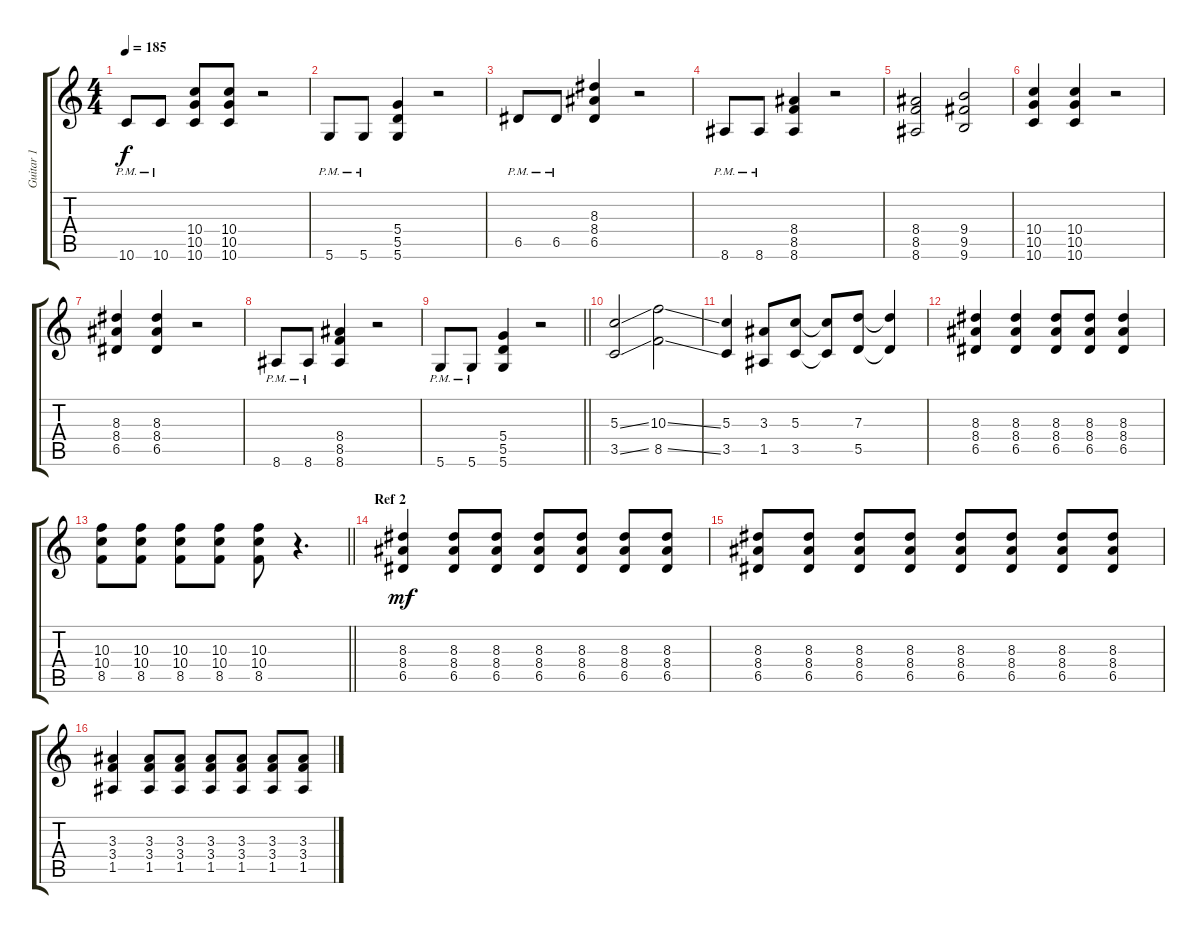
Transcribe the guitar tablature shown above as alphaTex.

\track ("Guitar 1" "Guitar 1") {instrument overdrivenguitar}
\staff {score tabs}
\tuning (E4 B3 G3 D3 A2 D2) {hide}
\ts (4 4)
\tempo 185
\clef g2
\ks c
10.6{pm}.8{dy f} 10.6{pm}.8 (10.4 10.5 10.6).8 (10.4 10.5 10.6).8 r.2 |
5.6{pm}.8 5.6{pm}.8 (5.4 5.5 5.6).4 r.2 |
6.5{pm}.8 6.5{pm}.8 (8.3 8.4 6.5).4 r.2 |
8.6{pm}.8 8.6{pm}.8 (8.4 8.5 8.6).4 r.2 |
(8.4 8.5 8.6).2 (9.4 9.5 9.6).2 |
(10.4 10.5 10.6).4 (10.4 10.5 10.6).4 r.2 |
(8.3 8.4 6.5).4 (8.3 8.4 6.5).4 r.2 |
8.6{pm}.8 8.6{pm}.8 (8.4 8.5 8.6).4 r.2 |
\barLineRight lightlight
5.6{pm}.8 5.6{pm}.8 (5.4 5.5 5.6).4 r.2 |
(5.3{ss} 3.5{ss}).2 (10.3{ss} 8.5{ss}).2 |
(5.3 3.5).4 (3.3 1.5).8 (5.3 3.5).8 (5.3{t} 3.5{t}).8 (7.3 5.5).8 (7.3{t} 5.5{t}).4 |
(8.3 8.4 6.5).4 (8.3 8.4 6.5).4 (8.3 8.4 6.5).8 (8.3 8.4 6.5).8 (8.3 8.4 6.5).4 |
\barLineRight lightlight
(10.3 10.4 8.5).8 (10.3 10.4 8.5).8 (10.3 10.4 8.5).8 (10.3 10.4 8.5).8 (10.3 10.4 8.5).8 r.4{d} |
\section ("" "Ref 2")
(8.3 8.4 6.5).4{dy mf balance 4} (8.3 8.4 6.5).8 (8.3 8.4 6.5).8 (8.3 8.4 6.5).8 (8.3 8.4 6.5).8 (8.3 8.4 6.5).8 (8.3 8.4 6.5).8 |
(8.3 8.4 6.5).8 (8.3 8.4 6.5).8 (8.3 8.4 6.5).8 (8.3 8.4 6.5).8 (8.3 8.4 6.5).8 (8.3 8.4 6.5).8 (8.3 8.4 6.5).8 (8.3 8.4 6.5).8 |
(3.3 3.4 1.5).4 (3.3 3.4 1.5).8 (3.3 3.4 1.5).8 (3.3 3.4 1.5).8 (3.3 3.4 1.5).8 (3.3 3.4 1.5).8 (3.3 3.4 1.5).8
